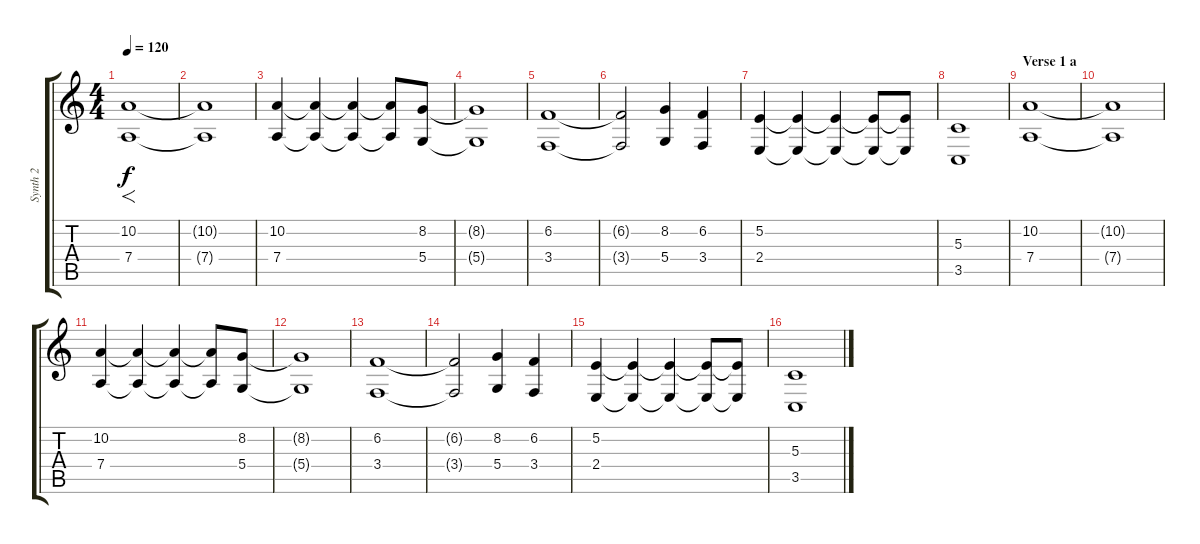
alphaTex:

\track ("Synth 2" "Synth 2") {instrument synthstrings1}
\staff {score tabs}
\tuning (E4 B3 G3 D3 A2 D2) {hide}
\ts (4 4)
\tempo 120
\clef g2
\ks c
(10.2 7.4).1{f dy f instrument synthstrings1} |
(10.2{t} 7.4{t}).1 |
(10.2 7.4).4 (10.2{t} 7.4{t}).4 (10.2{t} 7.4{t}).4 (10.2{t} 7.4{t}).8 (8.2 5.4).8 |
(8.2{t} 5.4{t}).1 |
(6.2 3.4).1 |
(6.2{t} 3.4{t}).2 (8.2 5.4).4 (6.2 3.4).4 |
(5.2 2.4).4 (5.2{t} 2.4{t}).4 (5.2{t} 2.4{t}).4 (5.2{t} 2.4{t}).8 (5.2{t} 2.4{t}).8 |
(5.3 3.5).1 |
\section ("" "Verse 1 a")
(10.2 7.4).1 |
(10.2{t} 7.4{t}).1 |
(10.2 7.4).4 (10.2{t} 7.4{t}).4 (10.2{t} 7.4{t}).4 (10.2{t} 7.4{t}).8 (8.2 5.4).8 |
(8.2{t} 5.4{t}).1 |
(6.2 3.4).1 |
(6.2{t} 3.4{t}).2 (8.2 5.4).4 (6.2 3.4).4 |
(5.2 2.4).4 (5.2{t} 2.4{t}).4 (5.2{t} 2.4{t}).4 (5.2{t} 2.4{t}).8 (5.2{t} 2.4{t}).8 |
(5.3 3.5).1
